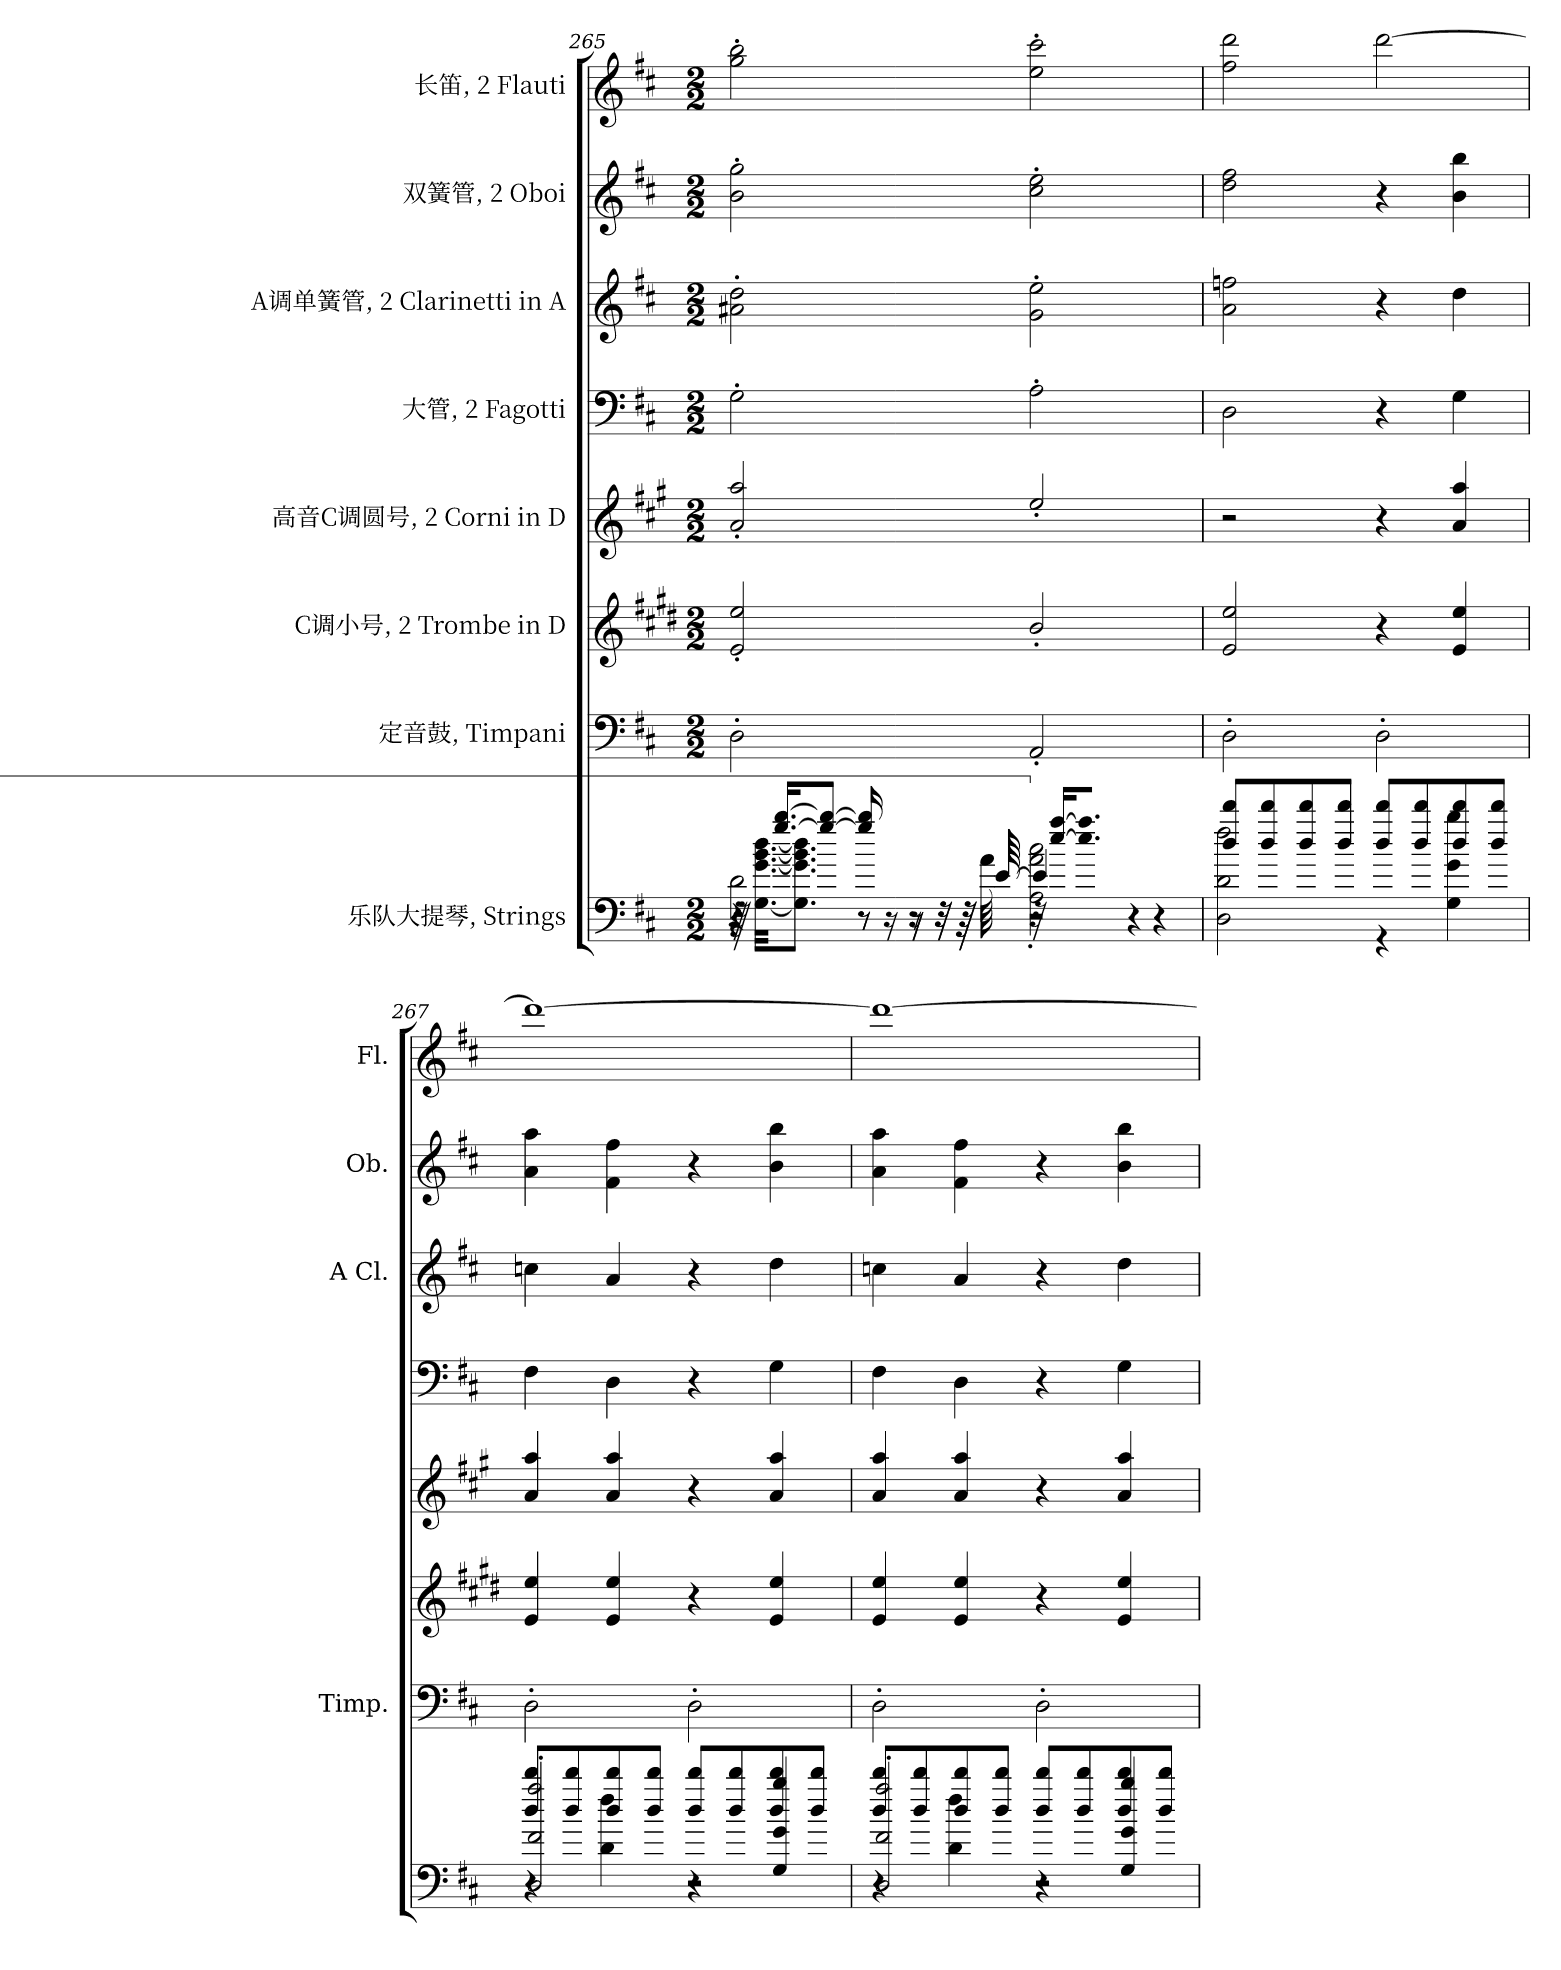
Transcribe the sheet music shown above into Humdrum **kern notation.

**kern	**kern	**kern	**kern	**kern	**kern	**kern	**kern
*part8	*part7	*part6	*part5	*part4	*part3	*part2	*part1
*staff8	*staff7	*staff6	*staff5	*staff4	*staff3	*staff2	*staff1
*I"乐队大提琴, Strings	*I"定音鼓, Timpani	*I"C调小号, 2 Trombe in D	*I"高音C调圆号, 2 Corni in D	*I"大管, 2 Fagotti	*I"A调单簧管, 2 Clarinetti in A	*I"双簧管, 2 Oboi	*I"长笛, 2 Flauti
*	*I'Timp.	*	*	*	*I'A Cl.	*I'Ob.	*I'Fl.
!!LO:PB:g=z
*clefF4	*clefF4	*clefG2	*clefG2	*clefF4	*clefG2	*clefG2	*clefG2
*	*	*ITrd1c2	*ITrd4c7	*	*ITrd2c3	*	*
*k[f#c#]	*k[f#c#]	*k[f#c#]	*k[f#c#]	*k[f#c#]	*k[f#c#g#d#a#]	*k[f#c#]	*k[f#c#]
*M2/2	*M2/2	*M2/2	*M2/2	*M2/2	*M2/2	*M2/2	*M2/2
=265	=265	=265	=265	=265	=265	=265	=265
*^	*	*	*	*	*	*	*
*	*^	*	*	*	*	*	*	*
*	*	*^	*	*	*	*	*	*	*
32r	64r	4r	2d'\	2D'\	2d/' 2dd/'	2d/' 2dd/'	2G'\	2f##X\' 2b\'	2b\' 2gg\'	2gg\' 2bb\'
.	[32.G\ [32.g\ [32.b\ [32.dd\KKL	.	.	.	.	.	.	.	.	.
[16.gg/ [16.bb/KL	.	.	.	.	.	.	.	.	.	.
.	8.G\] 8.g\] 8.b\] 8.dd\]J	.	.	.	.	.	.	.	.	.
8gg/_ 8bb/_J	.	.	.	.	.	.	.	.	.	.
16gg/] 16bb/]	8r	8r	.	.	.	.	.	.	.	.
16r	.	.	.	.	.	.	.	.	.	.
8r	16r	16r	.	.	.	.	.	.	.	.
.	32r	32r	.	.	.	.	.	.	.	.
.	64r	64r	.	.	.	.	.	.	.	.
.	64a\	[64e/	.	.	.	.	.	.	.	.
48r	2A\' 2a\' 2cc#\'	4e/]	2r	2AA'/	2a'/	2a'/	2A'\	2e\' 2cc#\'	2cc#\' 2ee\'	2ee\' 2ccc#\'
[24ee/ [24aa/KL	.	.	.	.	.	.	.	.	.	.
8.ee/] 8.aa/]J	.	.	.	.	.	.	.	.	.	.
4r	.	4r	.	.	.	.	.	.	.	.
*	*v	*v	*v	*	*	*	*	*	*	*
=266	=266	=266	=266	=266	=266	=266	=266	=266
8dd/ 8ddd/L	2D\ 2d\ 2ff#\	2D'\	2d/ 2dd/	2r	2D\	2f#\ 2ddn\	2dd\ 2ff#\	2ff#\ 2ddd\
8dd/ 8ddd/	.	.	.	.	.	.	.	.
8dd/ 8ddd/	.	.	.	.	.	.	.	.
8dd/ 8ddd/J	.	.	.	.	.	.	.	.
8dd/ 8ddd/L	4r	2D'\	4r	4r	4r	4r	4r	[2ddd\
8dd/ 8ddd/	.	.	.	.	.	.	.	.
8dd/ 8ddd/	4G\ 4g\ 4bb\	.	4d/ 4dd/	4d/ 4dd/	4G\	4b\	4b\ 4bb\	.
8dd/ 8ddd/J	.	.	.	.	.	.	.	.
!!LO:PB:g=z
=267	=267	=267	=267	=267	=267	=267	=267	=267
*	*^	*	*	*	*	*	*	*
8dd/ 8ddd/L	4r	2D/' 2f#/' 2aa/'	2D'\	4d/ 4dd/	4d/ 4dd/	4F#\	4an\	4a\ 4aa\	1ddd_
8dd/ 8ddd/	.	.	.	.	.	.	.	.	.
8dd/ 8ddd/	4d\ 4ff#\	.	.	4d/ 4dd/	4d/ 4dd/	4D\	4f#/	4f#\ 4ff#\	.
8dd/ 8ddd/J	.	.	.	.	.	.	.	.	.
8dd/ 8ddd/L	2r	4r	2D'\	4r	4r	4r	4r	4r	.
8dd/ 8ddd/	.	.	.	.	.	.	.	.	.
8dd/ 8ddd/	.	4G/ 4g/ 4bb/	.	4d/ 4dd/	4d/ 4dd/	4G\	4b\	4b\ 4bb\	.
8dd/ 8ddd/J	.	.	.	.	.	.	.	.	.
=268	=268	=268	=268	=268	=268	=268	=268	=268	=268
8dd/ 8ddd/L	4r	2D/' 2f#/' 2aa/'	2D'\	4d/ 4dd/	4d/ 4dd/	4F#\	4an\	4a\ 4aa\	1ddd_
8dd/ 8ddd/	.	.	.	.	.	.	.	.	.
8dd/ 8ddd/	4d\ 4ff#\	.	.	4d/ 4dd/	4d/ 4dd/	4D\	4f#/	4f#\ 4ff#\	.
8dd/ 8ddd/J	.	.	.	.	.	.	.	.	.
8dd/ 8ddd/L	2r	4r	2D'\	4r	4r	4r	4r	4r	.
8dd/ 8ddd/	.	.	.	.	.	.	.	.	.
8dd/ 8ddd/	.	4G/ 4g/ 4bb/	.	4d/ 4dd/	4d/ 4dd/	4G\	4b\	4b\ 4bb\	.
8dd/ 8ddd/J	.	.	.	.	.	.	.	.	.
*v	*v	*v	*	*	*	*	*	*	*
=	=	=	=	=	=	=	=
*-	*-	*-	*-	*-	*-	*-	*-
